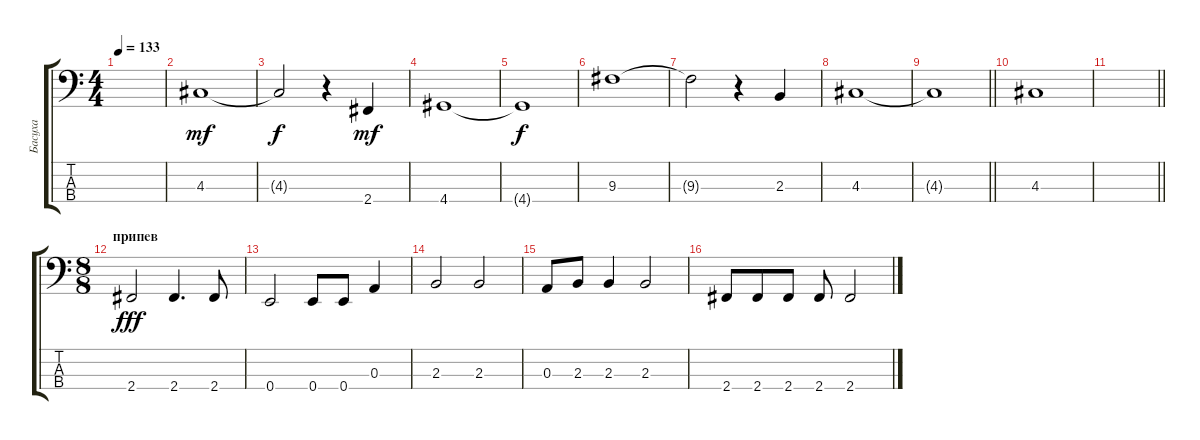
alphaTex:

\track ("Басуха" "Басуха") {instrument electricbassfinger}
\staff {score tabs}
\tuning (G2 D2 A1 E1) {hide}
\ts (4 4)
\tempo 133
\clef f4
\ks c
|
4.3.1{dy mf} |
4.3{t}.2{dy f} r.4 2.4.4{dy mf} |
4.4.1 |
4.4{t}.1{dy f} |
9.3.1 |
9.3{t}.2 r.4 2.3.4 |
4.3.1 |
\barLineRight lightlight
4.3{t}.1 |
4.3.1 |
\barLineRight lightlight
|
\ts (8 8)
\section ("" "припев")
2.4.2{dy fff} 2.4.4{d} 2.4.8 |
0.4.2 0.4.8 0.4.8 0.3.4 |
2.3.2 2.3.2 |
0.3.8 2.3.8 2.3.4 2.3.2 |
2.4.8 2.4.8 2.4.8 2.4.8 2.4.2
